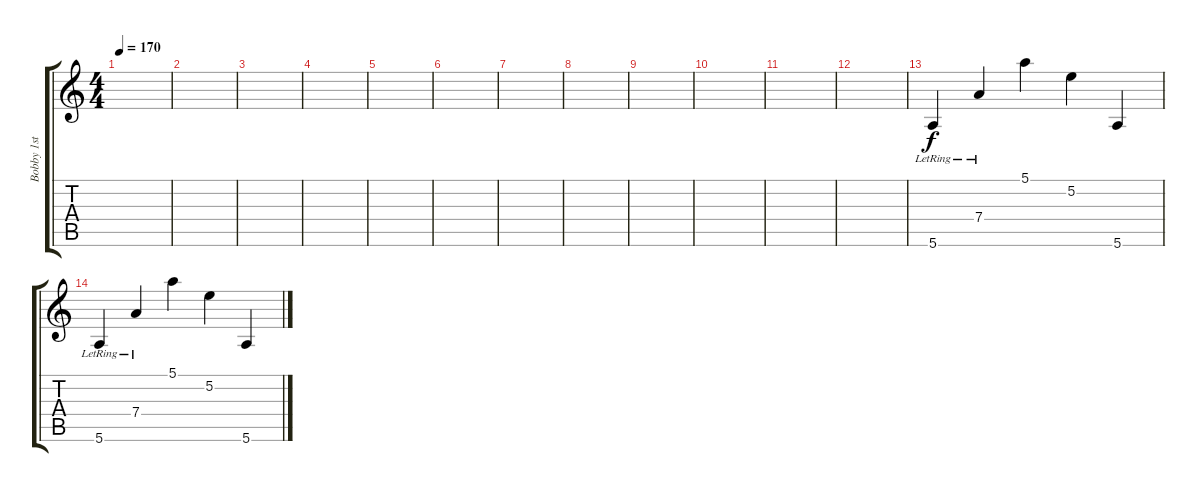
\track ("Bobby 1st" "Bobby 1st") {instrument distortionguitar}
\staff {score tabs}
\tuning (E4 B3 G3 D3 A2 E2) {hide}
\ts (4 4)
\tempo 170
\clef g2
\ks c
|
|
|
|
|
|
|
|
|
|
|
|
5.6{lr}.4 7.4{lr}.4 5.1.4 5.2.4 5.6.4 |
5.6{lr}.4 7.4{lr}.4 5.1.4 5.2.4 5.6.4
